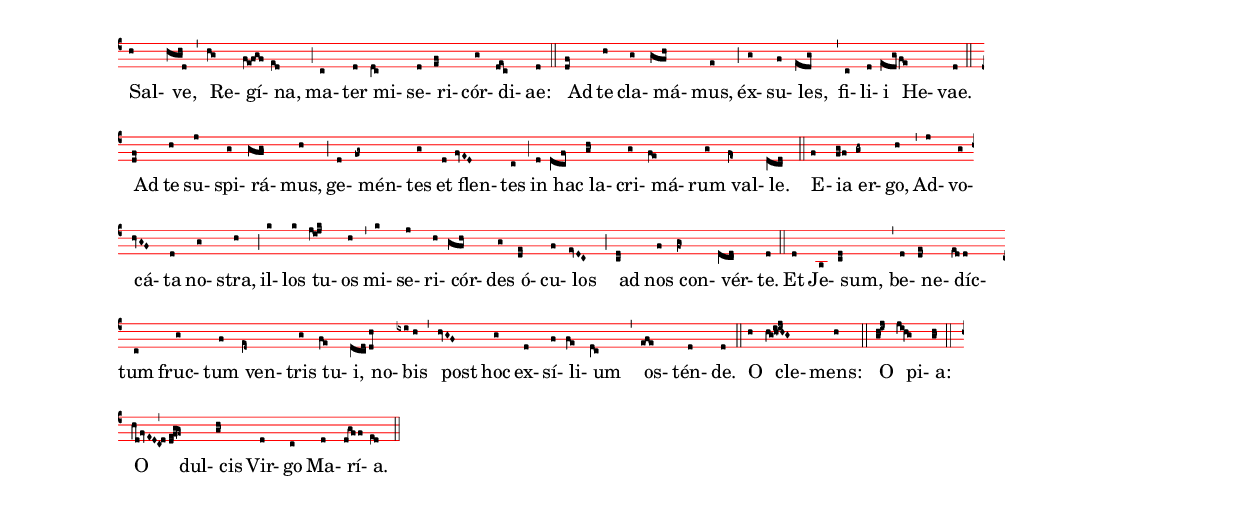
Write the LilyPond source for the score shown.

%% DO NOT EDIT this file manually; it is automatically
%% generated from LSR http://lsr.dsi.unimi.it
%% Make any changes in LSR itself, or in Documentation/snippets/new/ ,
%% and then run scripts/auxiliar/makelsr.py
%%
%% This file is in the public domain.
\version "2.14.2"

\header {
  lsrtags = "headword"

  texidoc = "
.

"
  doctitle = "Ancient headword"
} % begin verbatim


#(set-global-staff-size 15)
\paper {
  ragged-right = ##t
  line-width = 17\cm
  indent = 0\cm
}


\header {
  lsrtags = "headwords"
  texidoc = ""
  doctitle = "headword"
}

\include "gregorian.ly"

\score {
  <<
    \new VaticanaVoice = "cantus" {
      \clef "vaticana-do3"
      % Verse 1 — Salve, Regína
      a\melisma \[ a \flexa g \pes a\melismaEnd \] d
      \divisioMinima
      \[ a\melisma \flexa g\melismaEnd \]
      \[ f\melisma \flexa e f \pes g \flexa f\melismaEnd \]
      \[ e\melisma \flexa d\melismaEnd \]
      \divisioMaior
      c d \[d\melisma \flexa c\melismaEnd \] d
      \[ e\melisma \pes f\melismaEnd\] g
      \[d\melisma \pes e \flexa c\melismaEnd \] d
      \finalis
      % Verse 2 — Vita, dulcédo
      % a\melisma \[ a \flexa g \pes a\melismaEnd \] d
      % \divisioMinima
      % \[ a\melisma \flexa g\melismaEnd \]
      % \[ f\melisma \flexa e f \pes g \flexa f\melismaEnd \]
      % \[ e\melisma \flexa d\melismaEnd \]
      % \divisioMaior
      % c d \[e\melisma \pes f\melismaEnd \] g
      % \[d\melisma \pes e \flexa c\melismaEnd \] d
      % \finalis
      % Verse 3 — Ad te clamámus
      \[ d\melisma \pes f\melismaEnd\] a g
      \[ g\melisma \flexa f \pes a\melismaEnd\] e
      \divisioMaior
      g f \[ e\melisma \flexa d \pes g\melismaEnd \]
      \divisioMinima
      c d \[ e\melisma \flexa d \pes g\melismaEnd \]
      \[ f\melisma \flexa e\melismaEnd \] d
      \finalis
      % Verse 4 — Ad te suspirámus
      \[ d\melisma \pes f\melismaEnd \] a c' g
      \[ g\melisma \flexa f \pes g\melismaEnd \] a
      \divisioMaior
      d \[ f\melisma \pes \deminutum g\melismaEnd \] g d
      \[ \virga f\melisma \inclinatum e \inclinatum d\melismaEnd \]
      c \divisioMaior
      d \[ d\melisma \flexa c \pes f\melismaEnd \]
      \[ g\melisma \pes a\melismaEnd \]
      g \[ f\melisma \flexa e\melismaEnd \] g
      \[ f\melisma \flexa \deminutum e\melismaEnd \]
      \[ d\melisma \flexa c \pes d\melismaEnd \]
      \finalis
      % Verse 5 — Eia ergo, Advocáta nostra
      f\melisma \[ f \pes g\melismaEnd \] f
      \[ g\melisma \pes \deminutum a\melismaEnd \] a
      \divisioMinima
      c' g \[ \virga a\melisma \inclinatum g \inclinatum f\melismaEnd \] d g a
      \divisioMaior
      d' d' \[ c'\melisma \flexa b c' \pes d'\melismaEnd \] a
      \divisioMinima
      d' c' a \[ g\melisma \flexa f \pes a\melismaEnd \] g
      \[ d\melisma \pes e\melismaEnd \] f
      \[ \virga e\melisma \inclinatum d \inclinatum c\melismaEnd \]
      \divisioMaior
      \[ c\melisma \pes d\melismaEnd \]
      f \[ g\melisma \flexa \deminutum f\melismaEnd \]
      \[ d\melisma \flexa c \pes d\melismaEnd \] d
      \finalis
      % Verse 6 — Et Jesum
      d a, \[ c\melisma \pes d\melismaEnd \]
      \divisioMinima
      d \[ d\melisma \pes e\melismaEnd \] \[ e\melisma \flexa d d\melismaEnd \]
      c g f \[ e\melisma \flexa \deminutum d\melismaEnd \] g
      \[ f\melisma \flexa e\melismaEnd \]
      \[ d\melisma \flexa c \pes d\melismaEnd \]
      \[ d\melisma \pes a \] \virga bes\melismaEnd a
      \divisioMinima
      \[ \virga a\melisma \inclinatum g \inclinatum f\melismaEnd \] g d f
      \[ f\melisma \flexa e\melismaEnd \] \[ d\melisma \flexa c\melismaEnd \]
      \divisioMinima
      \[ e\melisma \pes f \flexa e\melismaEnd \] d d
      \finalis
      % Verse 7 ad finem — O clemens: O pia: O dulcis Virgo María
      a\melisma \[a \flexa g a \quilisma b \pes c'\melismaEnd \]
      \[ \virga b\melisma \inclinatum a \inclinatum g\melismaEnd \] a
      \finalis
      \[ g\melisma \pes a \quilisma b \pes c' \] \[ c' \flexa b\melismaEnd \]
      \[ a\melisma \flexa g\melismaEnd \] \[ g\melisma \pes a\melismaEnd \]
      \finalis
      \[ a\melisma \flexa d \virga f \inclinatum e \inclinatum d \inclinatum c d \]
      \divisioMinima
      \[ d \pes e f \pes g\melismaEnd \]
      \[ g\melisma \flexa \deminutum f\melismaEnd \]
      \[ g\melisma \pes a\melismaEnd \]
      d c d \[ d\melisma \pes g \flexa f f\melismaEnd \]
      \[ e\melisma \flexa d\melismaEnd \]
      \finalis
    }
    \new Lyrics \lyricsto "cantus" {
      Sal- ve, Re- gí- na, ma- ter mi- se- ri- cór- di- ae:
      % Vi- ta, dul- cé- do, et spes no- stra, sal- ve.
      Ad te cla- má- mus, éx- su- les, fi- li- i He- vae.
      Ad te su- spi- rá- mus, ge- mén- tes et flen- tes in hac la- cri- má- rum
      val- le.
      E- ia er- go, Ad- vo- cá- ta no- stra, il- los tu- os mi- se- ri- cór- des
      ó- cu- los ad nos con- vér- te.
      Et Je- sum, be- ne- díc- tum fruc- tum ven- tris tu- i, no- bis post hoc
      ex- sí- li- um os- tén- de.
      O cle- mens:
      O pi- a:
      O dul- cis Vir- go Ma- rí- a.
    }
  >>
}

\layout {
  \context {
    \Staff
    \consists "Custos_engraver"
  }
}
